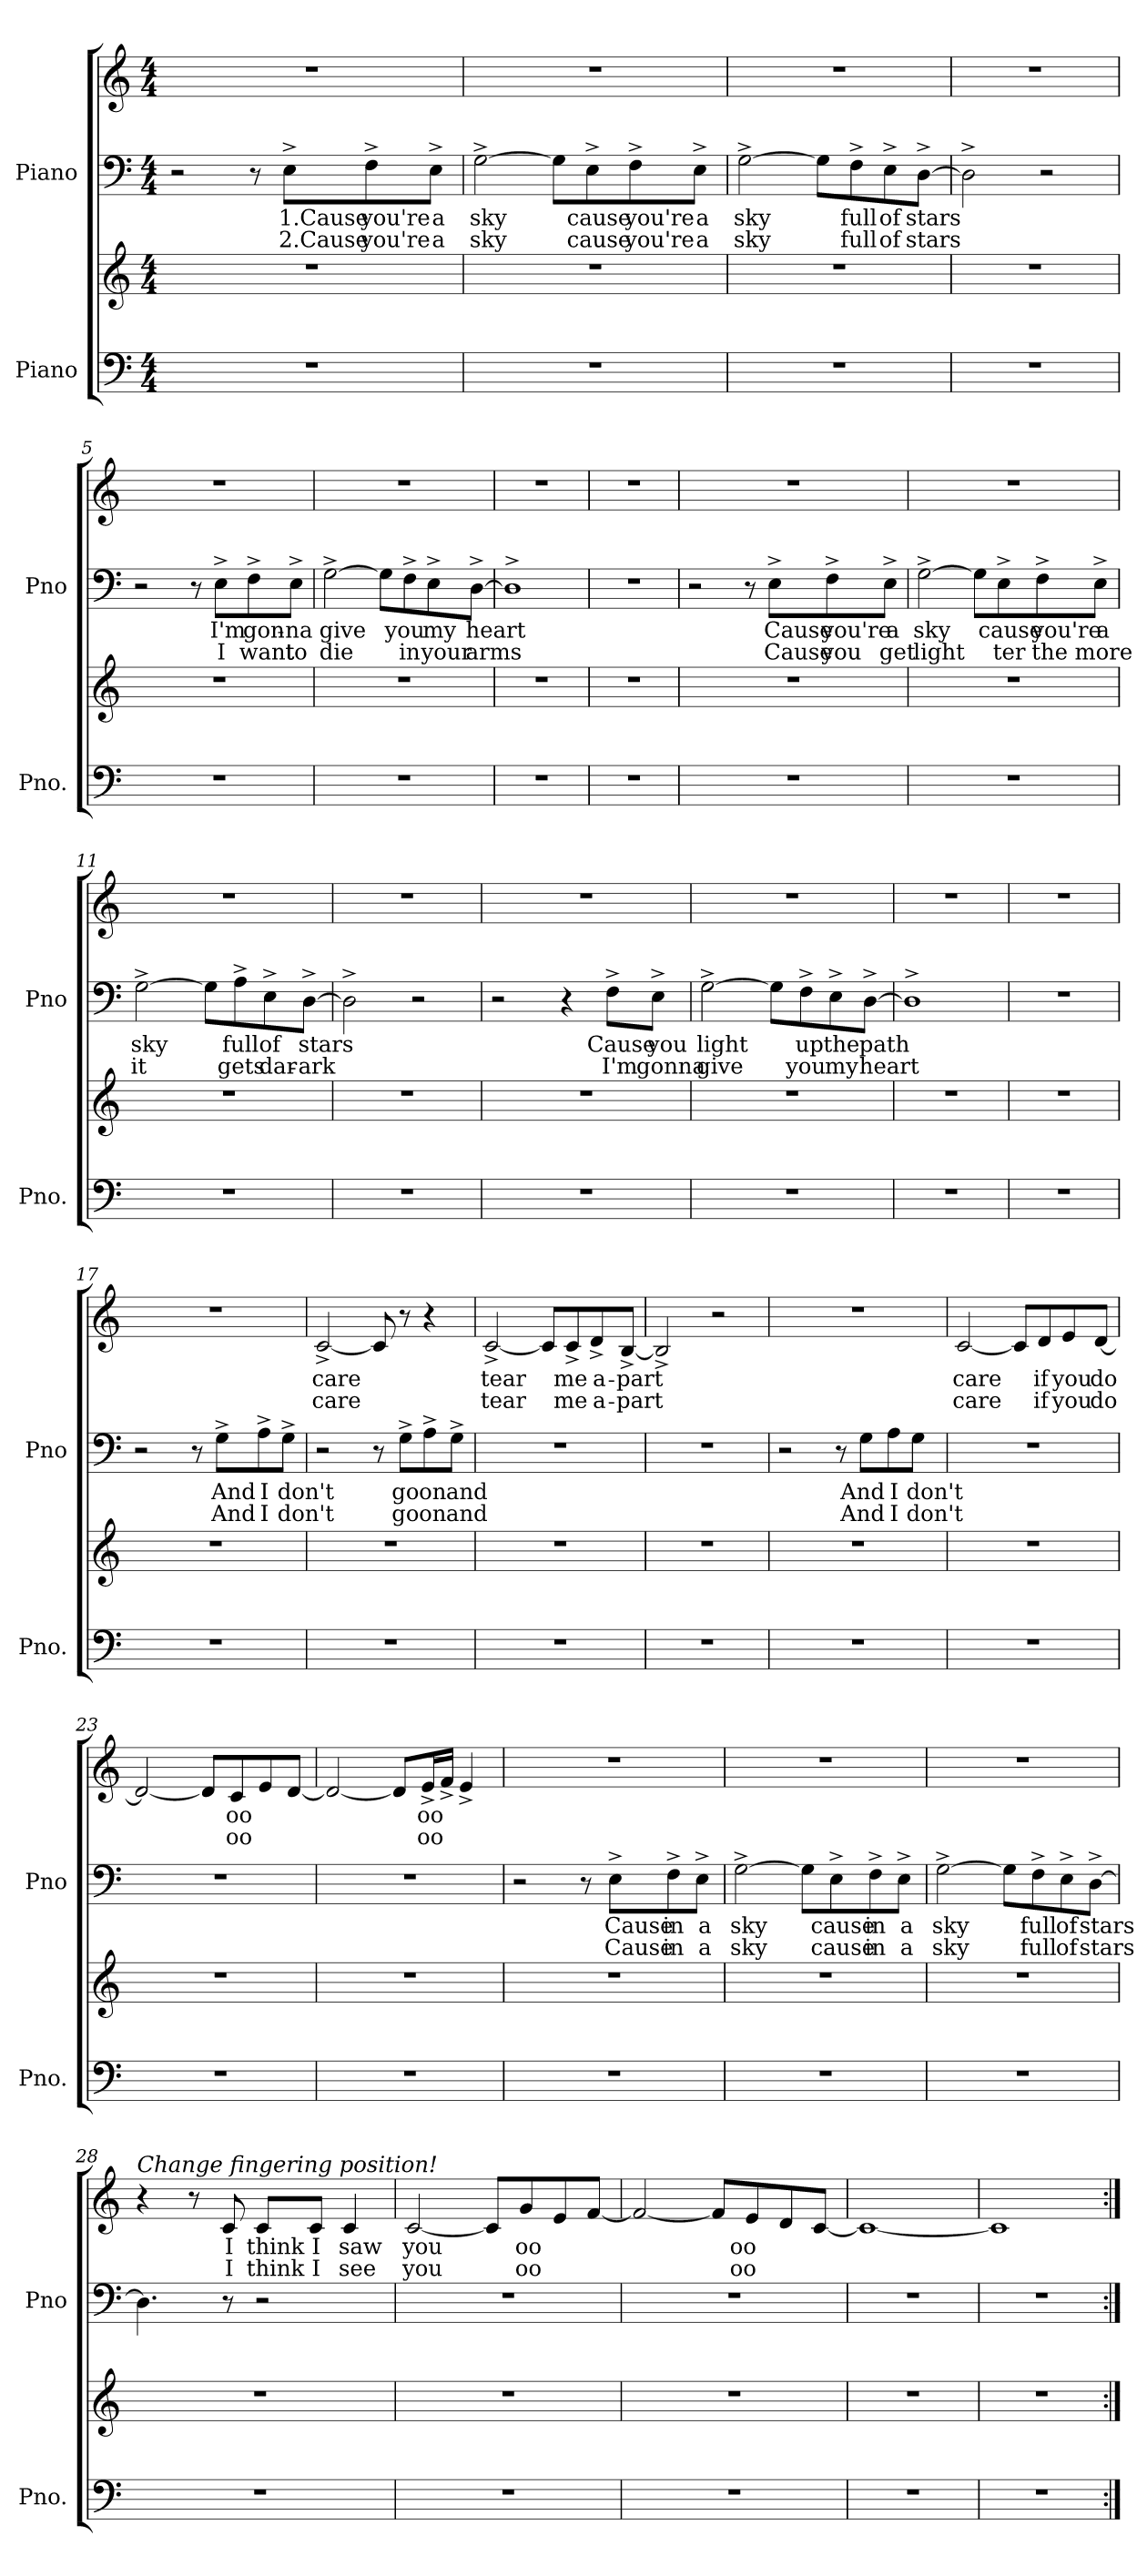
**kern	**kern	**kern	**text	**text	**kern	**text	**text
*part2	*part2	*part1	*part1	*part1	*part1	*part1	*part1
*staff4	*staff3	*staff2	*staff2	*staff2	*staff1	*staff1	*staff1
*I"Piano	*	*I"Piano	*	*	*	*	*
*I'Pno.	*	*I'Pno	*	*	*	*	*
*clefF4	*clefG2	*clefF4	*	*	*clefG2	*	*
*k[]	*k[]	*k[]	*	*	*k[]	*	*
*M4/4	*M4/4	*M4/4	*	*	*M4/4	*	*
=1	=1	=1	=1	=1	=1	=1	=1
1r	1r	2r	.	.	1r	.	.
.	.	8r	.	.	.	.	.
!	!	!	!LO:LY:b	!LO:LY:b	!	!	!
.	.	8E^\L	1.Cause	2.Cause	.	.	.
!	!	!	!LO:LY:b	!LO:LY:b	!	!	!
.	.	8F^\	you're	you're	.	.	.
!	!	!	!LO:LY:b	!LO:LY:b	!	!	!
.	.	8E^\J	a	a	.	.	.
=2	=2	=2	=2	=2	=2	=2	=2
!	!	!	!LO:LY:b	!LO:LY:b	!	!	!
1r	1r	[2G^\	-sky	sky	1r	.	.
.	.	8G\L]	.	.	.	.	.
!	!	!	!LO:LY:b	!LO:LY:b	!	!	!
.	.	8E^\	cause	cause	.	.	.
!	!	!	!LO:LY:b	!LO:LY:b	!	!	!
.	.	8F^\	you're	you're	.	.	.
!	!	!	!LO:LY:b	!LO:LY:b	!	!	!
.	.	8E^\J	a	a	.	.	.
=3	=3	=3	=3	=3	=3	=3	=3
!	!	!	!LO:LY:b	!LO:LY:b	!	!	!
1r	1r	[2G^\	-sky	sky	1r	.	.
.	.	8G\L]	.	.	.	.	.
!	!	!	!LO:LY:b	!LO:LY:b	!	!	!
.	.	8F^\	full	full	.	.	.
!	!	!	!LO:LY:b	!LO:LY:b	!	!	!
.	.	8E^\	of	of	.	.	.
!	!	!	!LO:LY:b	!LO:LY:b	!	!	!
.	.	[8D^\J	-stars	stars	.	.	.
=4	=4	=4	=4	=4	=4	=4	=4
1r	1r	2D^\]	.	.	1r	.	.
.	.	2r	.	.	.	.	.
!!LO:LB:g=z
=5	=5	=5	=5	=5	=5	=5	=5
1r	1r	2r	.	.	1r	.	.
.	.	8r	.	.	.	.	.
!	!	!	!LO:LY:b	!LO:LY:b	!	!	!
.	.	8E^\L	I'm	I	.	.	.
!	!	!	!LO:LY:b	!LO:LY:b	!	!	!
.	.	8F^\	gon-	want	.	.	.
!	!	!	!LO:LY:b	!LO:LY:b	!	!	!
.	.	8E^\J	-na	to	.	.	.
=6	=6	=6	=6	=6	=6	=6	=6
!	!	!	!LO:LY:b	!LO:LY:b	!	!	!
1r	1r	[2G^\	-give	die	1r	.	.
.	.	8G\L]	.	.	.	.	.
!	!	!	!LO:LY:b	!LO:LY:b	!	!	!
.	.	8F^\	you	in	.	.	.
!	!	!	!LO:LY:b	!LO:LY:b	!	!	!
.	.	8E^\	my	your	.	.	.
!	!	!	!LO:LY:b	!LO:LY:b	!	!	!
.	.	[8D^\J	heart	arms	.	.	.
=7	=7	=7	=7	=7	=7	=7	=7
1r	1r	1D^]	.	.	1r	.	.
=8	=8	=8	=8	=8	=8	=8	=8
1r	1r	1r	.	.	1r	.	.
!!LO:LB:g=z
=9	=9	=9	=9	=9	=9	=9	=9
1r	1r	2r	.	.	1r	.	.
.	.	8r	.	.	.	.	.
!	!	!	!LO:LY:b	!LO:LY:b	!	!	!
.	.	8E^\L	Cause	Cause	.	.	.
!	!	!	!LO:LY:b	!LO:LY:b	!	!	!
.	.	8F^\	you're	you	.	.	.
!	!	!	!LO:LY:b	!LO:LY:b	!	!	!
.	.	8E^\J	a	get	.	.	.
=10	=10	=10	=10	=10	=10	=10	=10
!	!	!	!LO:LY:b	!LO:LY:b	!	!	!
1r	1r	[2G^\	-sky	light	1r	.	.
.	.	8G\L]	.	.	.	.	.
!	!	!	!LO:LY:b	!LO:LY:b	!	!	!
.	.	8E^\	cause	ter	.	.	.
!	!	!	!LO:LY:b	!LO:LY:b	!	!	!
.	.	8F^\	you're	the	.	.	.
!	!	!	!LO:LY:b	!LO:LY:b	!	!	!
.	.	8E^\J	a	more	.	.	.
=11	=11	=11	=11	=11	=11	=11	=11
!	!	!	!LO:LY:b	!LO:LY:b	!	!	!
1r	1r	[2G^\	-sky	it	1r	.	.
.	.	8G\L]	.	.	.	.	.
!	!	!	!LO:LY:b	!LO:LY:b	!	!	!
.	.	8A^\	full	gets	.	.	.
!	!	!	!LO:LY:b	!LO:LY:b	!	!	!
.	.	8E^\	of	dar-	.	.	.
!	!	!	!LO:LY:b	!LO:LY:b	!	!	!
.	.	[8D^\J	-stars	-ark	.	.	.
=12	=12	=12	=12	=12	=12	=12	=12
1r	1r	2D^\]	.	.	1r	.	.
.	.	2r	.	.	.	.	.
!!LO:LB:g=z
=13	=13	=13	=13	=13	=13	=13	=13
1r	1r	2r	.	.	1r	.	.
.	.	4r	.	.	.	.	.
!	!	!	!LO:LY:b	!LO:LY:b	!	!	!
.	.	8F^\L	Cause	I'm	.	.	.
!	!	!	!LO:LY:b	!LO:LY:b	!	!	!
.	.	8E^\J	you	gonna	.	.	.
=14	=14	=14	=14	=14	=14	=14	=14
!	!	!	!LO:LY:b	!LO:LY:b	!	!	!
1r	1r	[2G^\	light	give	1r	.	.
.	.	8G\L]	.	.	.	.	.
!	!	!	!LO:LY:b	!LO:LY:b	!	!	!
.	.	8F^\	up	you	.	.	.
!	!	!	!LO:LY:b	!LO:LY:b	!	!	!
.	.	8E^\	the	my	.	.	.
!	!	!	!LO:LY:b	!LO:LY:b	!	!	!
.	.	[8D^\J	path	heart	.	.	.
=15	=15	=15	=15	=15	=15	=15	=15
1r	1r	1D^]	.	.	1r	.	.
=16	=16	=16	=16	=16	=16	=16	=16
1r	1r	1r	.	.	1r	.	.
!!LO:PB:g=z
=17	=17	=17	=17	=17	=17	=17	=17
1r	1r	2r	.	.	1r	.	.
.	.	8r	.	.	.	.	.
!	!	!	!LO:LY:b	!LO:LY:b	!	!	!
.	.	8G^\L	And	And	.	.	.
!	!	!	!LO:LY:b	!LO:LY:b	!	!	!
.	.	8A^\	I	I	.	.	.
!	!	!	!LO:LY:b	!LO:LY:b	!	!	!
.	.	8G^\J	don't	don't	.	.	.
=18	=18	=18	=18	=18	=18	=18	=18
!	!	!	!	!	!	!LO:LY:b	!LO:LY:b
1r	1r	2r	.	.	[2c^/	-care	care
.	.	8r	.	.	8c/]	.	.
!	!	!	!LO:LY:b	!LO:LY:b	!	!	!
.	.	8G^\L	go	go	8r	.	.
!	!	!	!LO:LY:b	!LO:LY:b	!	!	!
.	.	8A^\	on	on	4r	.	.
!	!	!	!LO:LY:b	!LO:LY:b	!	!	!
.	.	8G^\J	and	and	.	.	.
=19	=19	=19	=19	=19	=19	=19	=19
!	!	!	!	!	!	!LO:LY:b	!LO:LY:b
1r	1r	1r	.	.	[2c^/	-tear	tear
.	.	.	.	.	8c/L]	.	.
!	!	!	!	!	!	!LO:LY:b	!LO:LY:b
.	.	.	.	.	8c^/	me	me
!	!	!	!	!	!	!LO:LY:b	!LO:LY:b
.	.	.	.	.	8d^/	a-	a-
!	!	!	!	!	!	!LO:LY:b	!LO:LY:b
.	.	.	.	.	[8B^/J	-part	-part
=20	=20	=20	=20	=20	=20	=20	=20
1r	1r	1r	.	.	2B^/]	.	.
.	.	.	.	.	2r	.	.
!!LO:LB:g=z
=21	=21	=21	=21	=21	=21	=21	=21
1r	1r	2r	.	.	1r	.	.
.	.	8r	.	.	.	.	.
!	!	!	!LO:LY:b	!LO:LY:b	!	!	!
.	.	8G\L	And	And	.	.	.
!	!	!	!LO:LY:b	!LO:LY:b	!	!	!
.	.	8A\	I	I	.	.	.
!	!	!	!LO:LY:b	!LO:LY:b	!	!	!
.	.	8G\J	don't	don't	.	.	.
=22	=22	=22	=22	=22	=22	=22	=22
!	!	!	!	!	!	!LO:LY:b	!LO:LY:b
1r	1r	1r	.	.	[2c/	-care	care
.	.	.	.	.	8c/L]	.	.
!	!	!	!	!	!	!LO:LY:b	!LO:LY:b
.	.	.	.	.	8d/	if	if
!	!	!	!	!	!	!LO:LY:b	!LO:LY:b
.	.	.	.	.	8e/	you	you
!	!	!	!	!	!	!LO:LY:b	!LO:LY:b
.	.	.	.	.	[8d/J	-do	do
=23	=23	=23	=23	=23	=23	=23	=23
1r	1r	1r	.	.	2d/_	.	.
.	.	.	.	.	8d/L]	.	.
!	!	!	!	!	!	!LO:LY:b	!LO:LY:b
.	.	.	.	.	8c/	-oo	oo
.	.	.	.	.	8e/	.	.
.	.	.	.	.	[8d/J	.	.
=24	=24	=24	=24	=24	=24	=24	=24
1r	1r	1r	.	.	2d/_	.	.
.	.	.	.	.	8d/L]	.	.
!	!	!	!	!	!	!LO:LY:b	!LO:LY:b
.	.	.	.	.	16e^/L	-oo	oo
.	.	.	.	.	16f^/JJ	.	.
.	.	.	.	.	4e^/	.	.
!!LO:LB:g=z
=25	=25	=25	=25	=25	=25	=25	=25
1r	1r	2r	.	.	1r	.	.
.	.	8r	.	.	.	.	.
!	!	!	!LO:LY:b	!LO:LY:b	!	!	!
.	.	8E^\L	Cause	Cause	.	.	.
!	!	!	!LO:LY:b	!LO:LY:b	!	!	!
.	.	8F^\	in	in	.	.	.
!	!	!	!LO:LY:b	!LO:LY:b	!	!	!
.	.	8E^\J	a	a	.	.	.
=26	=26	=26	=26	=26	=26	=26	=26
!	!	!	!LO:LY:b	!LO:LY:b	!	!	!
1r	1r	[2G^\	-sky	sky	1r	.	.
.	.	8G\L]	.	.	.	.	.
!	!	!	!LO:LY:b	!LO:LY:b	!	!	!
.	.	8E^\	cause	cause	.	.	.
!	!	!	!LO:LY:b	!LO:LY:b	!	!	!
.	.	8F^\	in	in	.	.	.
!	!	!	!LO:LY:b	!LO:LY:b	!	!	!
.	.	8E^\J	a	a	.	.	.
=27	=27	=27	=27	=27	=27	=27	=27
!	!	!	!LO:LY:b	!LO:LY:b	!	!	!
1r	1r	[2G^\	-sky	sky	1r	.	.
.	.	8G\L]	.	.	.	.	.
!	!	!	!LO:LY:b	!LO:LY:b	!	!	!
.	.	8F^\	full	full	.	.	.
!	!	!	!LO:LY:b	!LO:LY:b	!	!	!
.	.	8E^\	of	of	.	.	.
!	!	!	!LO:LY:b	!LO:LY:b	!	!	!
.	.	[8D^\J	-stars	stars	.	.	.
=28	=28	=28	=28	=28	=28	=28	=28
!	!	!	!	!	!LO:TX:a:i:t=Change fingering position!	!	!
1r	1r	4.D\]	.	.	4r	.	.
.	.	.	.	.	8r	.	.
!	!	!	!	!	!	!LO:LY:b	!LO:LY:b
.	.	8r	.	.	8c/	I	I
!	!	!	!	!	!	!LO:LY:b	!LO:LY:b
.	.	2r	.	.	8c/L	think	think
!	!	!	!	!	!	!LO:LY:b	!LO:LY:b
.	.	.	.	.	8c/J	I	I
!	!	!	!	!	!	!LO:LY:b	!LO:LY:b
.	.	.	.	.	4c/	saw	see
!!LO:LB:g=z
=29	=29	=29	=29	=29	=29	=29	=29
!	!	!	!	!	!	!LO:LY:b	!LO:LY:b
1r	1r	1r	.	.	[2c/	-you	you
.	.	.	.	.	8c/L]	.	.
!	!	!	!	!	!	!LO:LY:b	!LO:LY:b
.	.	.	.	.	8g/	oo	oo
.	.	.	.	.	8e/	.	.
.	.	.	.	.	[8f/J	.	.
=30	=30	=30	=30	=30	=30	=30	=30
1r	1r	1r	.	.	2f/_	.	.
.	.	.	.	.	8f/L]	.	.
!	!	!	!	!	!	!LO:LY:b	!LO:LY:b
.	.	.	.	.	8e/	oo	oo
.	.	.	.	.	8d/	.	.
.	.	.	.	.	[8c/J	.	.
=31	=31	=31	=31	=31	=31	=31	=31
1r	1r	1r	.	.	1c_	.	.
=32	=32	=32	=32	=32	=32	=32	=32
1r	1r	1r	.	.	1c]	.	.
=:|!	=:|!	=:|!	=:|!	=:|!	=:|!	=:|!	=:|!
*-	*-	*-	*-	*-	*-	*-	*-
